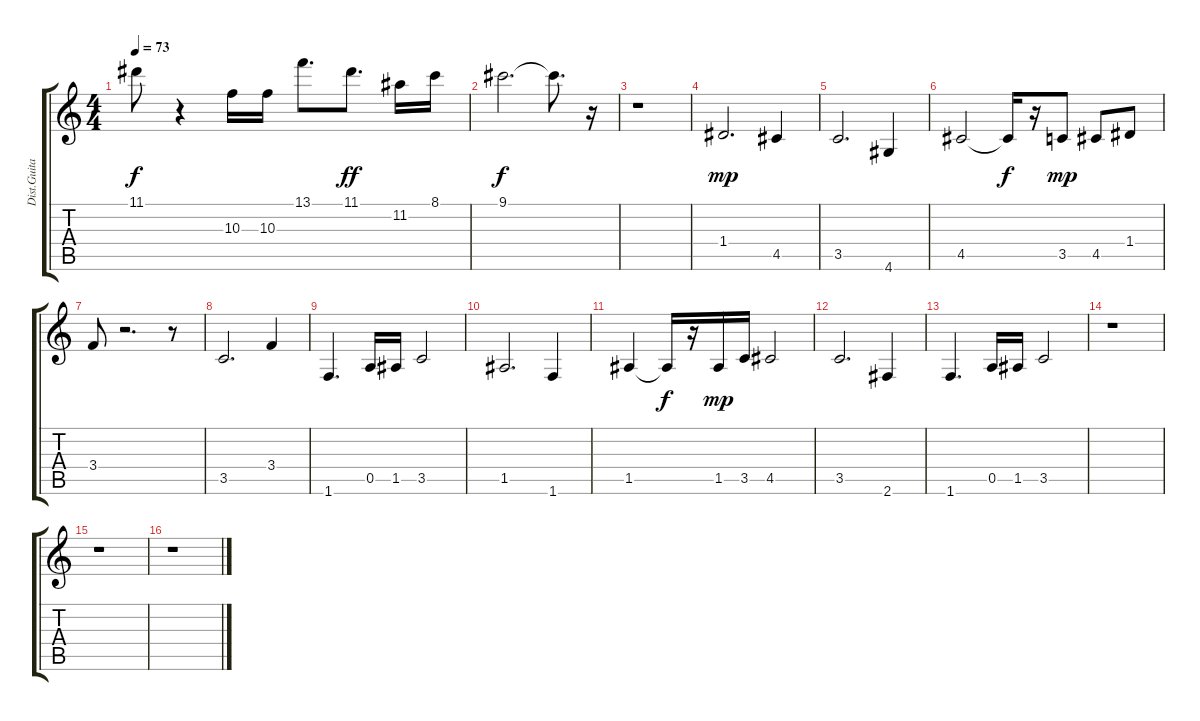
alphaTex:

\track ("Dist.Guitar" "Dist.Guita") {instrument distortionguitar}
\staff {score tabs}
\tuning (E4 B3 G3 D3 A2 E2) {hide}
\ts (4 4)
\tempo 73
\clef g2
\ks c
11.1{t}.8{dy f} r.4 10.3.16 10.3.16 13.1.8{d} 11.1.8{d dy ff} 11.2.16 8.1.16 |
9.1.2{d dy f} 9.1{t}.8{d} r.16 |
r.1 |
1.4.2{d dy mp} 4.5.4 |
3.5.2{d} 4.6.4 |
4.5.2 4.5{t}.16{dy f} r.16 3.5.8{dy mp} 4.5.8 1.4.8 |
3.4.8 r.2{d} r.8 |
3.5.2{d} 3.4.4 |
1.6.4{d} 0.5.16 1.5.16 3.5.2 |
1.5.2{d} 1.6.4 |
1.5.4 1.5{t}.16{dy f} r.16 1.5.16{dy mp} 3.5.16 4.5.2 |
3.5.2{d} 2.6.4 |
1.6.4{d} 0.5.16 1.5.16 3.5.2 |
r.1 |
r.1 |
r.1
